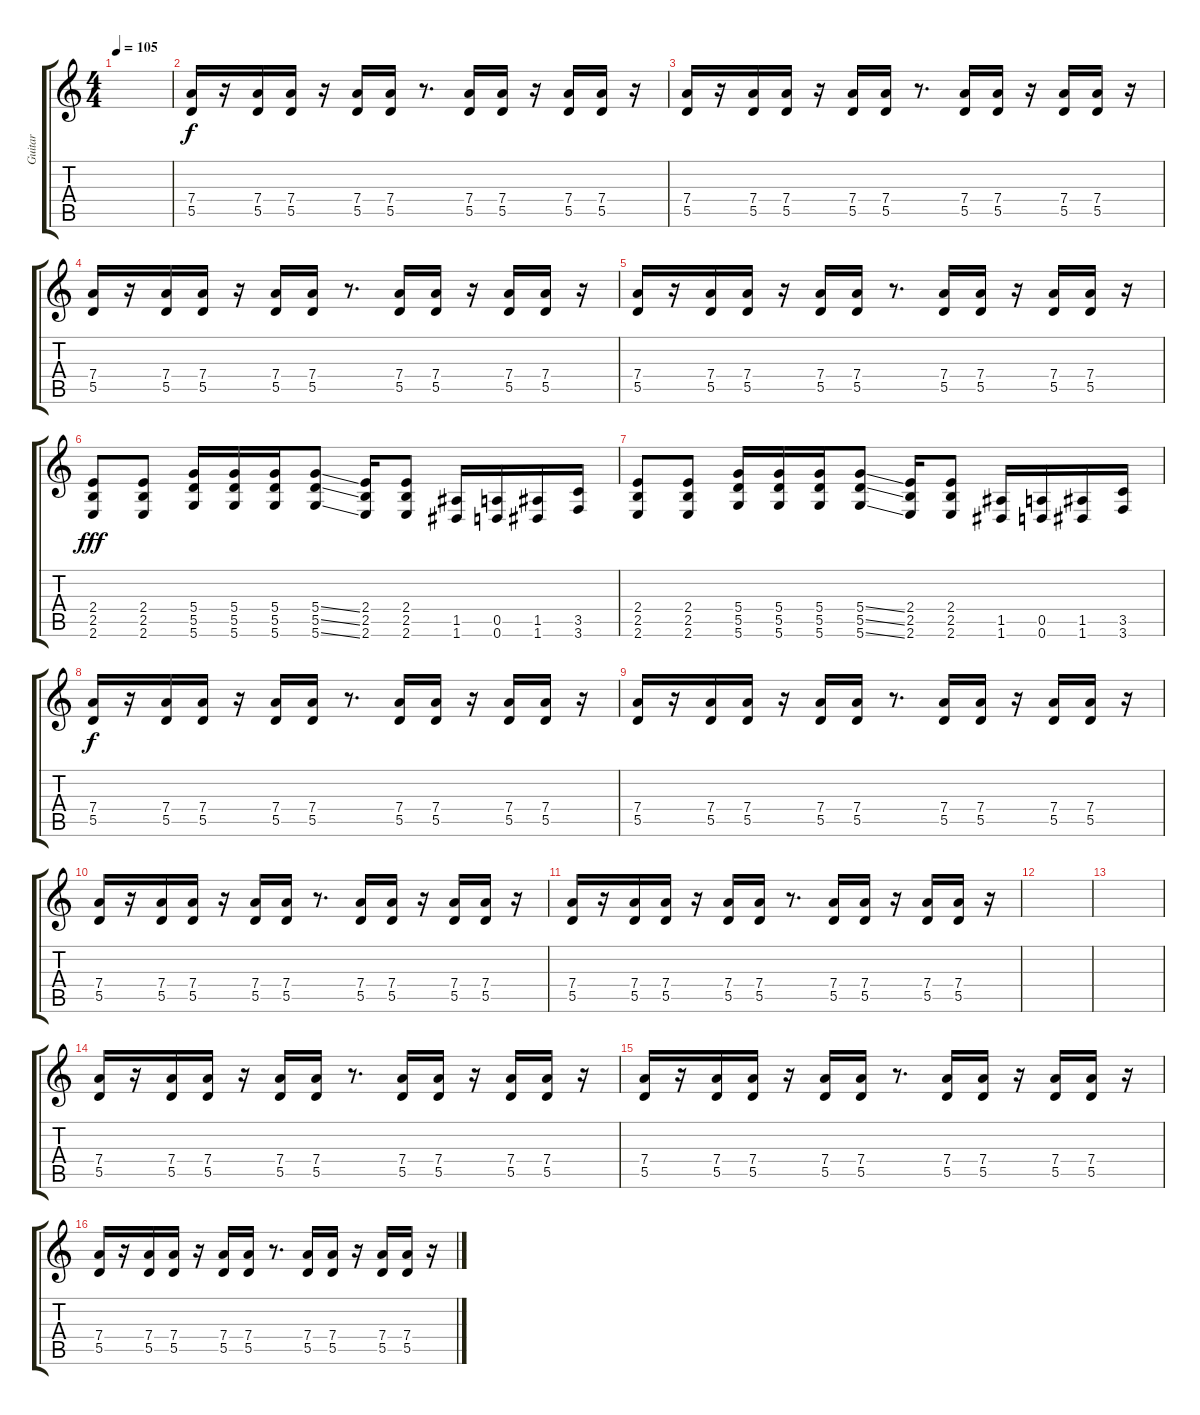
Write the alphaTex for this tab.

\track ("Guitar" "Guitar") {instrument distortionguitar}
\staff {score tabs}
\tuning (E4 B3 G3 D3 A2 D2) {hide}
\ts (4 4)
\tempo 105
\clef g2
\ks c
|
(7.4 5.5).16 r.16 (7.4 5.5).16 (7.4 5.5).16 r.16 (7.4 5.5).16 (7.4 5.5).16 r.8{d} (7.4 5.5).16 (7.4 5.5).16 r.16 (7.4 5.5).16 (7.4 5.5).16 r.16 |
(7.4 5.5).16 r.16 (7.4 5.5).16 (7.4 5.5).16 r.16 (7.4 5.5).16 (7.4 5.5).16 r.8{d} (7.4 5.5).16 (7.4 5.5).16 r.16 (7.4 5.5).16 (7.4 5.5).16 r.16 |
(7.4 5.5).16 r.16 (7.4 5.5).16 (7.4 5.5).16 r.16 (7.4 5.5).16 (7.4 5.5).16 r.8{d} (7.4 5.5).16 (7.4 5.5).16 r.16 (7.4 5.5).16 (7.4 5.5).16 r.16 |
(7.4 5.5).16 r.16 (7.4 5.5).16 (7.4 5.5).16 r.16 (7.4 5.5).16 (7.4 5.5).16 r.8{d} (7.4 5.5).16 (7.4 5.5).16 r.16 (7.4 5.5).16 (7.4 5.5).16 r.16 |
(2.4 2.5 2.6).8{dy fff} (2.4 2.5 2.6).8 (5.4 5.5 5.6).16 (5.4 5.5 5.6).16 (5.4 5.5 5.6).16 (5.4{ss} 5.5{ss} 5.6{ss}).8 (2.4 2.5 2.6).16 (2.4 2.5 2.6).8 (1.5 1.6).16 (0.5 0.6).16 (1.5 1.6).16 (3.5 3.6).16 |
(2.4 2.5 2.6).8 (2.4 2.5 2.6).8 (5.4 5.5 5.6).16 (5.4 5.5 5.6).16 (5.4 5.5 5.6).16 (5.4{ss} 5.5{ss} 5.6{ss}).8 (2.4 2.5 2.6).16 (2.4 2.5 2.6).8 (1.5 1.6).16 (0.5 0.6).16 (1.5 1.6).16 (3.5 3.6).16 |
(7.4 5.5).16{dy f} r.16 (7.4 5.5).16 (7.4 5.5).16 r.16 (7.4 5.5).16 (7.4 5.5).16 r.8{d} (7.4 5.5).16 (7.4 5.5).16 r.16 (7.4 5.5).16 (7.4 5.5).16 r.16 |
(7.4 5.5).16 r.16 (7.4 5.5).16 (7.4 5.5).16 r.16 (7.4 5.5).16 (7.4 5.5).16 r.8{d} (7.4 5.5).16 (7.4 5.5).16 r.16 (7.4 5.5).16 (7.4 5.5).16 r.16 |
(7.4 5.5).16 r.16 (7.4 5.5).16 (7.4 5.5).16 r.16 (7.4 5.5).16 (7.4 5.5).16 r.8{d} (7.4 5.5).16 (7.4 5.5).16 r.16 (7.4 5.5).16 (7.4 5.5).16 r.16 |
(7.4 5.5).16 r.16 (7.4 5.5).16 (7.4 5.5).16 r.16 (7.4 5.5).16 (7.4 5.5).16 r.8{d} (7.4 5.5).16 (7.4 5.5).16 r.16 (7.4 5.5).16 (7.4 5.5).16 r.16 |
|
|
(7.4 5.5).16 r.16 (7.4 5.5).16 (7.4 5.5).16 r.16 (7.4 5.5).16 (7.4 5.5).16 r.8{d} (7.4 5.5).16 (7.4 5.5).16 r.16 (7.4 5.5).16 (7.4 5.5).16 r.16 |
(7.4 5.5).16 r.16 (7.4 5.5).16 (7.4 5.5).16 r.16 (7.4 5.5).16 (7.4 5.5).16 r.8{d} (7.4 5.5).16 (7.4 5.5).16 r.16 (7.4 5.5).16 (7.4 5.5).16 r.16 |
(7.4 5.5).16 r.16 (7.4 5.5).16 (7.4 5.5).16 r.16 (7.4 5.5).16 (7.4 5.5).16 r.8{d} (7.4 5.5).16 (7.4 5.5).16 r.16 (7.4 5.5).16 (7.4 5.5).16 r.16
